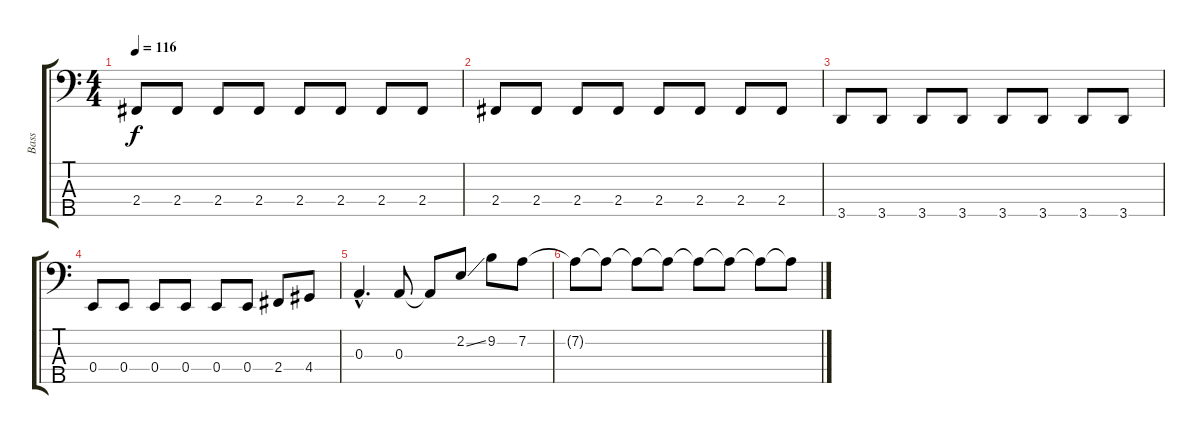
\track ("Bass" "Bass") {instrument electricbasspick}
\staff {score tabs}
\tuning (G2 D2 A1 E1 B0) {hide}
\ts (4 4)
\tempo 116
\clef f4
\ks c
2.4.8{dy f} 2.4.8 2.4.8 2.4.8 2.4.8 2.4.8 2.4.8 2.4.8 |
2.4.8 2.4.8 2.4.8 2.4.8 2.4.8 2.4.8 2.4.8 2.4.8 |
3.5.8 3.5.8 3.5.8 3.5.8 3.5.8 3.5.8 3.5.8 3.5.8 |
0.4.8 0.4.8 0.4.8 0.4.8 0.4.8 0.4.8 2.4.8 4.4.8 |
0.3{hac}.4{d} 0.3.8 0.3{t}.8 2.2{ss}.8 9.2.8 7.2.8 |
7.2{t}.8 7.2{t}.8 7.2{t}.8 7.2{t}.8 7.2{t}.8 7.2{t}.8 7.2{t}.8 7.2{t}.8
